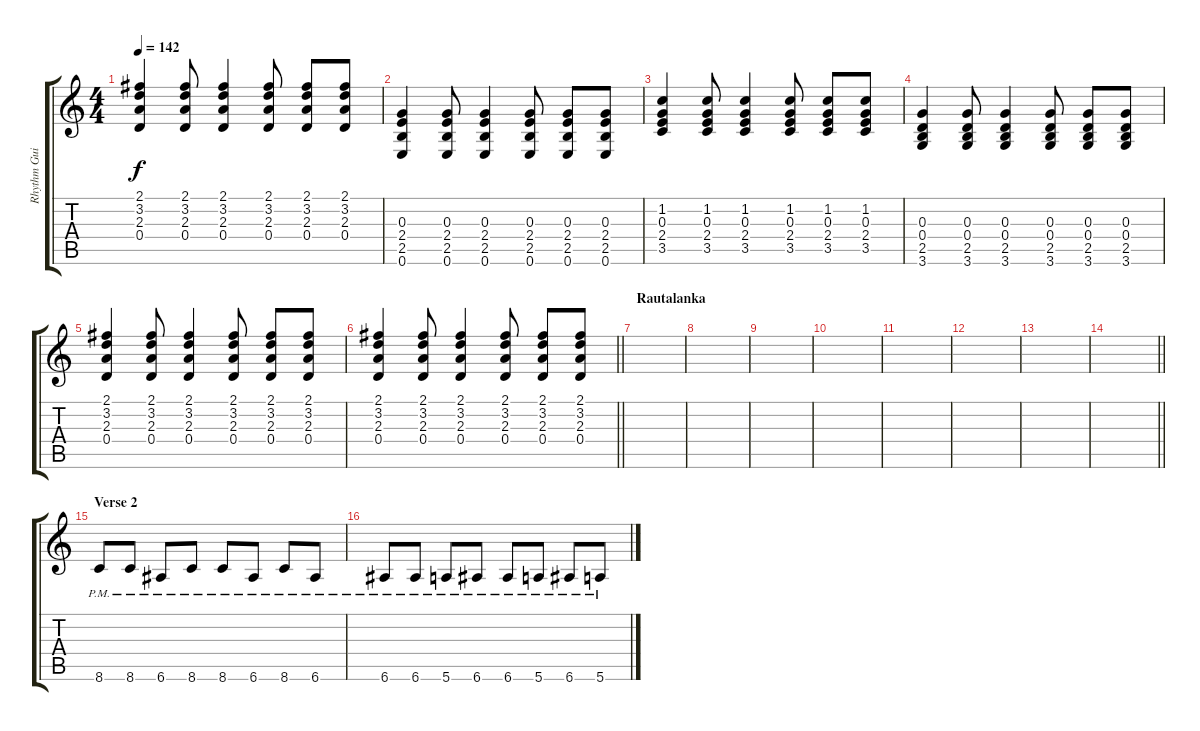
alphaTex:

\track ("Rhythm Guitar" "Rhythm Gui") {instrument acousticguitarsteel}
\staff {score tabs}
\tuning (E4 B3 G3 D3 A2 E2) {hide}
\ts (4 4)
\tempo 142
\clef g2
\ks c
(2.1 3.2 2.3 0.4).4{dy f} (2.1 3.2 2.3 0.4).8 (2.1 3.2 2.3 0.4).4 (2.1 3.2 2.3 0.4).8 (2.1 3.2 2.3 0.4).8 (2.1 3.2 2.3 0.4).8 |
(0.3 2.4 2.5 0.6).4 (0.3 2.4 2.5 0.6).8 (0.3 2.4 2.5 0.6).4 (0.3 2.4 2.5 0.6).8 (0.3 2.4 2.5 0.6).8 (0.3 2.4 2.5 0.6).8 |
(1.2 0.3 2.4 3.5).4 (1.2 0.3 2.4 3.5).8 (1.2 0.3 2.4 3.5).4 (1.2 0.3 2.4 3.5).8 (1.2 0.3 2.4 3.5).8 (1.2 0.3 2.4 3.5).8 |
(0.3 0.4 2.5 3.6).4 (0.3 0.4 2.5 3.6).8 (0.3 0.4 2.5 3.6).4 (0.3 0.4 2.5 3.6).8 (0.3 0.4 2.5 3.6).8 (0.3 0.4 2.5 3.6).8 |
(2.1 3.2 2.3 0.4).4 (2.1 3.2 2.3 0.4).8 (2.1 3.2 2.3 0.4).4 (2.1 3.2 2.3 0.4).8 (2.1 3.2 2.3 0.4).8 (2.1 3.2 2.3 0.4).8 |
\barLineRight lightlight
(2.1 3.2 2.3 0.4).4 (2.1 3.2 2.3 0.4).8 (2.1 3.2 2.3 0.4).4 (2.1 3.2 2.3 0.4).8 (2.1 3.2 2.3 0.4).8 (2.1 3.2 2.3 0.4).8 |
\section ("" "Rautalanka")
|
|
|
|
|
|
|
\barLineRight lightlight
|
\section ("" "Verse 2")
8.6{pm}.8 8.6{pm}.8 6.6{pm}.8 8.6{pm}.8 8.6{pm}.8 6.6{pm}.8 8.6{pm}.8 6.6{pm}.8 |
6.6{pm}.8 6.6{pm}.8 5.6{pm}.8 6.6{pm}.8 6.6{pm}.8 5.6{pm}.8 6.6{pm}.8 5.6{pm}.8
